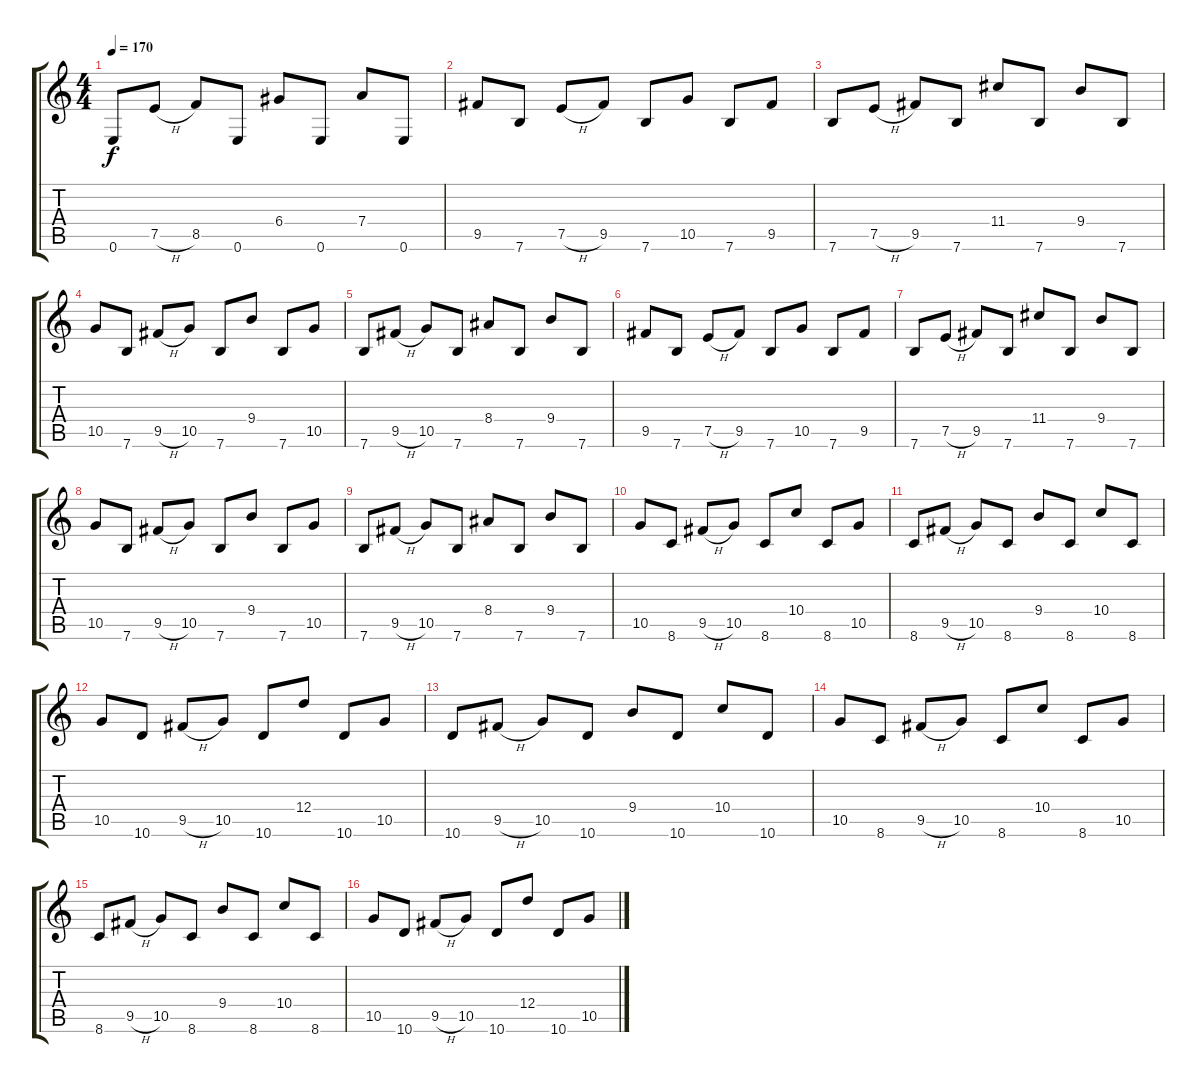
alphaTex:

\track "" {instrument distortionguitar}
\staff {score tabs}
\tuning (E4 B3 G3 D3 A2 E2) {hide}
\ts (4 4)
\tempo 170
\clef g2
\ks c
0.6.8{dy f} 7.5{h}.8 8.5.8 0.6.8 6.4.8 0.6.8 7.4.8 0.6.8 |
9.5.8 7.6.8 7.5{h}.8 9.5.8 7.6.8 10.5.8 7.6.8 9.5.8 |
7.6.8 7.5{h}.8 9.5.8 7.6.8 11.4.8 7.6.8 9.4.8 7.6.8 |
10.5.8 7.6.8 9.5{h}.8 10.5.8 7.6.8 9.4.8 7.6.8 10.5.8 |
7.6.8 9.5{h}.8 10.5.8 7.6.8 8.4.8 7.6.8 9.4.8 7.6.8 |
9.5.8 7.6.8 7.5{h}.8 9.5.8 7.6.8 10.5.8 7.6.8 9.5.8 |
7.6.8 7.5{h}.8 9.5.8 7.6.8 11.4.8 7.6.8 9.4.8 7.6.8 |
10.5.8 7.6.8 9.5{h}.8 10.5.8 7.6.8 9.4.8 7.6.8 10.5.8 |
7.6.8 9.5{h}.8 10.5.8 7.6.8 8.4.8 7.6.8 9.4.8 7.6.8 |
10.5.8 8.6.8 9.5{h}.8 10.5.8 8.6.8 10.4.8 8.6.8 10.5.8 |
8.6.8 9.5{h}.8 10.5.8 8.6.8 9.4.8 8.6.8 10.4.8 8.6.8 |
10.5.8 10.6.8 9.5{h}.8 10.5.8 10.6.8 12.4.8 10.6.8 10.5.8 |
10.6.8 9.5{h}.8 10.5.8 10.6.8 9.4.8 10.6.8 10.4.8 10.6.8 |
10.5.8 8.6.8 9.5{h}.8 10.5.8 8.6.8 10.4.8 8.6.8 10.5.8 |
8.6.8 9.5{h}.8 10.5.8 8.6.8 9.4.8 8.6.8 10.4.8 8.6.8 |
10.5.8 10.6.8 9.5{h}.8 10.5.8 10.6.8 12.4.8 10.6.8 10.5.8
